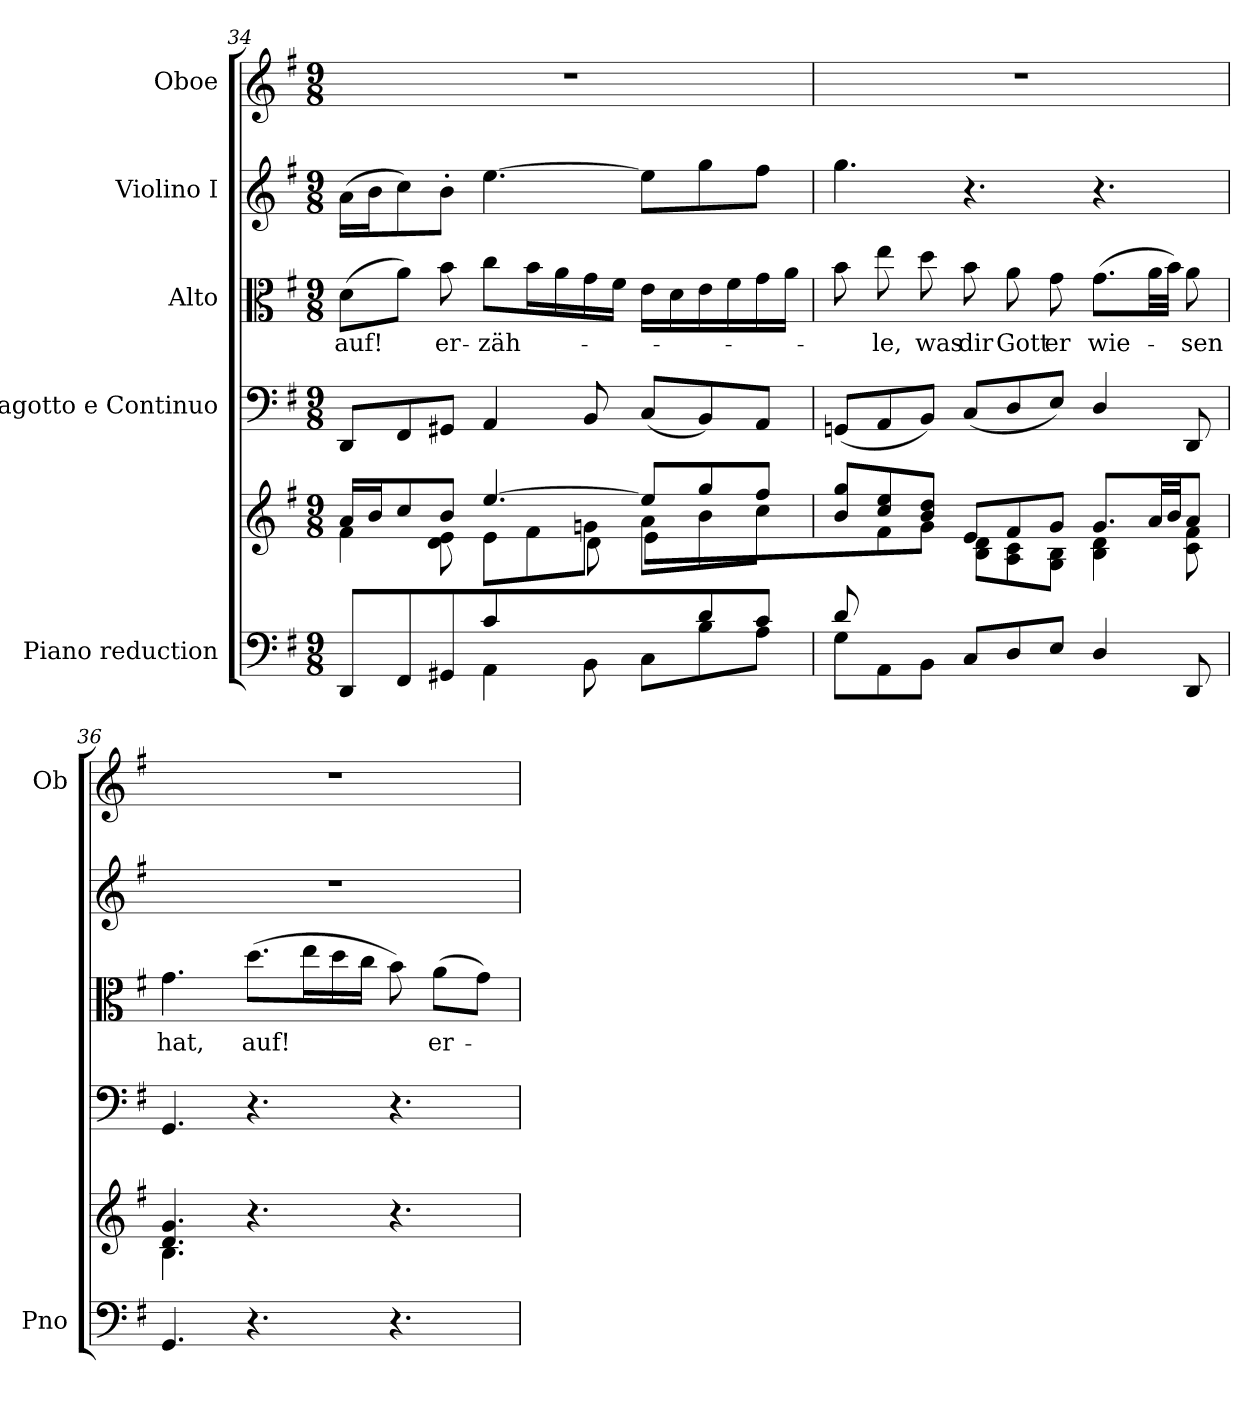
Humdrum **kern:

**kern	**kern	**kern	**kern	**text	**kern	**kern
*part5	*part5	*part4	*part3	*part3	*part2	*part1
*staff6	*staff5	*staff4	*staff3	*staff3	*staff2	*staff1
*I"Piano reduction	*	*I"Fagotto e Continuo	*I"Alto	*	*I"Violino I	*I"Oboe
*I'Pno	*	*	*	*	*	*I'Ob
*clefF4	*clefG2	*clefF4	*clefC3	*	*clefG2	*clefG2
*k[f#]	*k[f#]	*k[f#]	*k[f#]	*	*k[f#]	*k[f#]
*M9/8	*M9/8	*M9/8	*M9/8	*	*M9/8	*M9/8
=34	=34	=34	=34	=34	=34	=34
*^	*^	*	*	*	*	*
*	*	*	*^	*	*	*	*	*
!	!	!	!	!	!	!	!LO:LY:b	!	!
8DD/L	4.ryy	16a/LL	4f#\	8ryy	8DD/L	(>8d\L	auf!	(>16a\LL	8%9r
.	.	16b/J	.	.	.	.	.	16b\J	.
*	*	*	*v	*v	*	*	*	*	*
8FF#/	.	8cc/	.	8FF#/	8a\J)	.	8cc\)	.
!	!	!	!	!	!	!LO:LY:b	!	!
8GG#X/J	.	8b/J	8d\ 8e\	8GG#X/J	8b\	er-	8b'\J	.
!	!	!	!	!	!	!LO:LY:b	!	!
4c/	4AA\	[4.ee/	8e\L	4AA/	8cc\L	zäh-	[4.ee\	.
.	.	.	8f#\	.	16b\L	.	.	.
.	.	.	.	.	16a\	.	.	.
*	*	*	*^	*	*	*	*	*
4ryy	8BB\	.	8gn\J	8d\	8BB/	16g\	.	.	.
.	.	.	.	.	.	16f#\JJ	.	.	.
.	8C\L	8ee/L]	8a\L	8e\L	(<8C/L	16e\LL	.	8ee\L]	.
.	.	.	.	.	.	16d\	.	.	.
8d/	8B\	8gg/	8b\	4ryy	8BB/)	16e\	.	8gg\	.
.	.	.	.	.	.	16f#\	.	.	.
8c/J	8A\J	8ff#/J	8cc\J	.	8AA/J	16g\	.	8ff#\J	.
.	.	.	.	.	.	16a\JJ	.	.	.
*	*	*	*v	*v	*	*	*	*	*
=35	=35	=35	=35	=35	=35	=35	=35	=35
8d/L	8G\L	8b/ 8gg/L	8ryy	(<8GGn/L	8b\	.	4.gg\	8%9r
!	!	!	!	!	!	!LO:LY:b	!	!
1ryy	8AA\	8cc/ 8ee/	8f#\	8AA/	8ee\	le,	.	.
!	!	!	!	!	!	!LO:LY:b	!	!
.	8BB\J	8b/ 8dd/J	8g\J	8BB/J)	8dd\	was	.	.
!	!	!	!	!	!	!LO:LY:b	!	!
.	8C/L	8e/L	8B\ 8d\L	(<8C/L	8b\	dir	4.r	.
!	!	!	!	!	!	!LO:LY:b	!	!
.	8D/	8f#/	8A\ 8c\	8D/	8a\	Gott	.	.
!	!	!	!	!	!	!LO:LY:b	!	!
.	8E/J	8g/J	8G\ 8B\J	8E/J)	8g\	er	.	.
!	!	!	!	!	!	!LO:LY:b	!	!
.	4D/	8.g/L	4B\ 4d\	4D/	(>8.g\L	wie-	4.r	.
.	.	32a/LL	.	.	32a\LL	.	.	.
.	.	32b/JJ	.	.	32b\JJJ)	.	.	.
!	!	!	!	!	!	!LO:LY:b	!	!
.	8DD/	8a/J	8c\ 8f#\	8DD/	8a\	sen	.	.
=36	=36	=36	=36	=36	=36	=36	=36	=36
!	!	!	!	!	!	!LO:LY:b	!	!
*v	*v	*	*	*	*	*	*	*
4.GG/	4.d/ 4.g/	4.B\	4.GG/	4.g\	hat,	8%9r	8%9r
!	!	!	!	!	!LO:LY:b	!	!
4.r	4.r	4.ryy	4.r	(>8.dd\L	auf!	.	.
.	.	.	.	16ee\L	.	.	.
.	.	.	.	16dd\	.	.	.
.	.	.	.	16cc\JJ	.	.	.
4.r	4.r	4.ryy	4.r	8b\)	.	.	.
!	!	!	!	!	!LO:LY:b	!	!
.	.	.	.	(>8a\L	er-	.	.
.	.	.	.	8g\J)	.	.	.
*	*v	*v	*	*	*	*	*
=	=	=	=	=	=	=
*-	*-	*-	*-	*-	*-	*-
